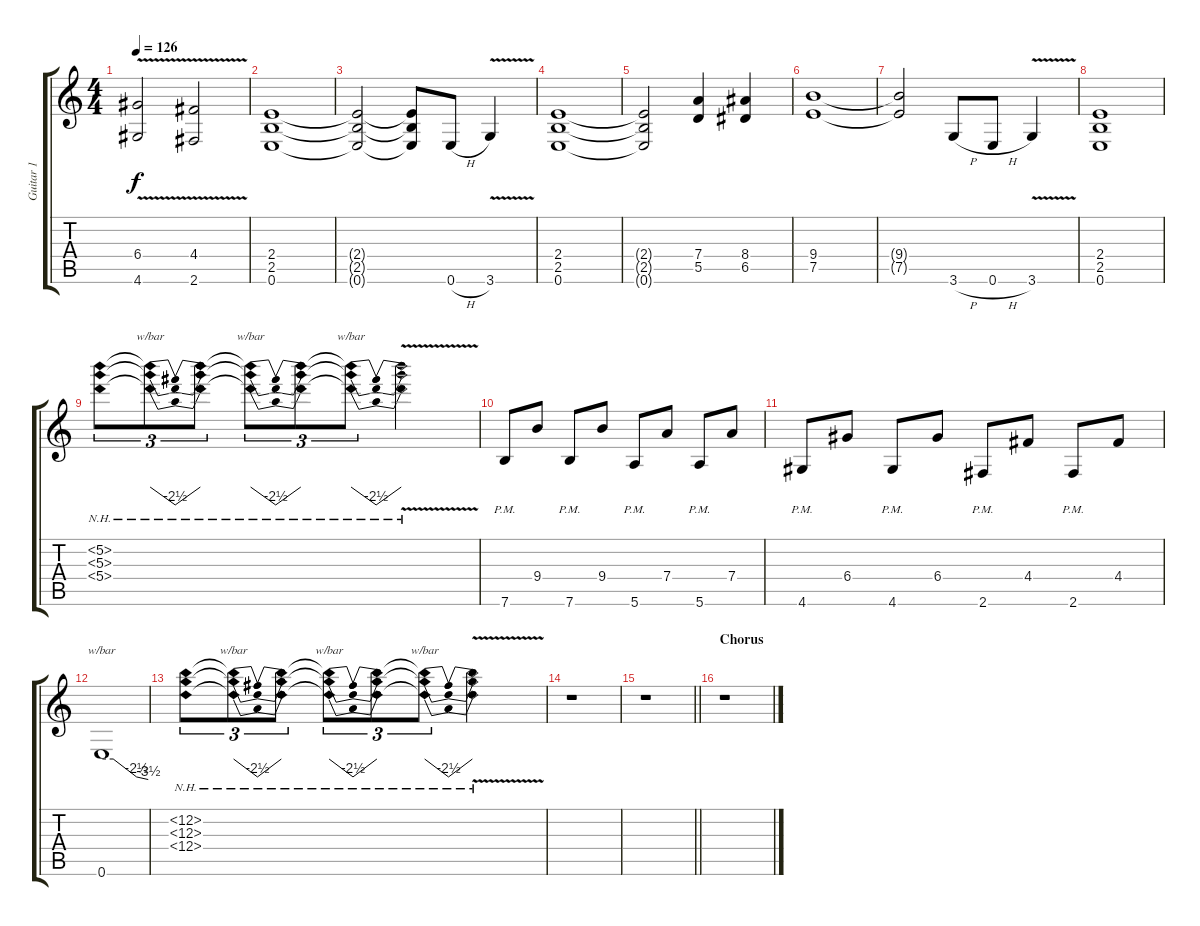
\track ("Guitar 1" "Guitar 1") {instrument distortionguitar}
\staff {score tabs}
\tuning (E4 B3 G3 D3 A2 E2) {hide}
\ts (4 4)
\tempo 126
\clef g2
\ks c
(6.4{v} 4.6{v}).2{dy f} (4.4{v} 2.6{v}).2 |
(2.4 2.5 0.6).1 |
(2.4{t} 2.5{t} 0.6{t}).2 (2.4{t} 2.5{t} 0.6{t}).8 0.6{h}.8 3.6{v}.4 |
(2.4 2.5 0.6).1 |
(2.4{t} 2.5{t} 0.6{t}).2 (7.4 5.5).4 (8.4 6.5).4 |
(9.4 7.5).1 |
(9.4{t} 7.5{t}).2 3.6{h}.8 0.6{h}.8 3.6{v}.4 |
(2.4 2.5 0.6).1 |
(5.2{nh} 5.3{nh} 5.4{nh}).8{tu (3 2)} (5.2{nh t} 5.3{nh t} 5.4{nh t}).8{tu (3 2) tbe (dip default 0 0 30 -10 60 0)} (5.2{nh t} 5.3{nh t} 5.4{nh t}).8{tu (3 2)} (5.2{nh t} 5.3{nh t} 5.4{nh t}).8{tu (3 2) tbe (dip default 0 0 30 -10 60 0)} (5.2{nh t} 5.3{nh t} 5.4{nh t}).8{tu (3 2)} (5.2{nh t} 5.3{nh t} 5.4{nh t}).8{tu (3 2) tbe (dip default 0 0 30 -10 60 0)} (5.2{nh v t} 5.3{nh v t} 5.4{nh v t}).2 |
7.6{pm}.8 9.4.8 7.6{pm}.8 9.4.8 5.6{pm}.8 7.4.8 5.6{pm}.8 7.4.8 |
4.6{pm}.8 6.4.8 4.6{pm}.8 6.4.8 2.6{pm}.8 4.4.8 2.6{pm}.8 4.4.8 |
0.6.1{tbe (custom default 0 0 15 0 45 -10 60 -14)} |
(12.2{nh} 12.3{nh} 12.4{nh}).8{tu (3 2)} (12.2{nh t} 12.3{nh t} 12.4{nh t}).8{tu (3 2) tbe (dip default 0 0 30 -10 60 0)} (12.2{nh t} 12.3{nh t} 12.4{nh t}).8{tu (3 2)} (12.2{nh t} 12.3{nh t} 12.4{nh t}).8{tu (3 2) tbe (dip default 0 0 30 -10 60 0)} (12.2{nh t} 12.3{nh t} 12.4{nh t}).8{tu (3 2)} (12.2{nh t} 12.3{nh t} 12.4{nh t}).8{tu (3 2) tbe (dip default 0 0 30 -10 60 0)} (12.2{nh v t} 12.3{nh v t} 12.4{nh v t}).2 |
r.1 |
\barLineRight lightlight
r.1 |
\section ("" "Chorus")
r.1
